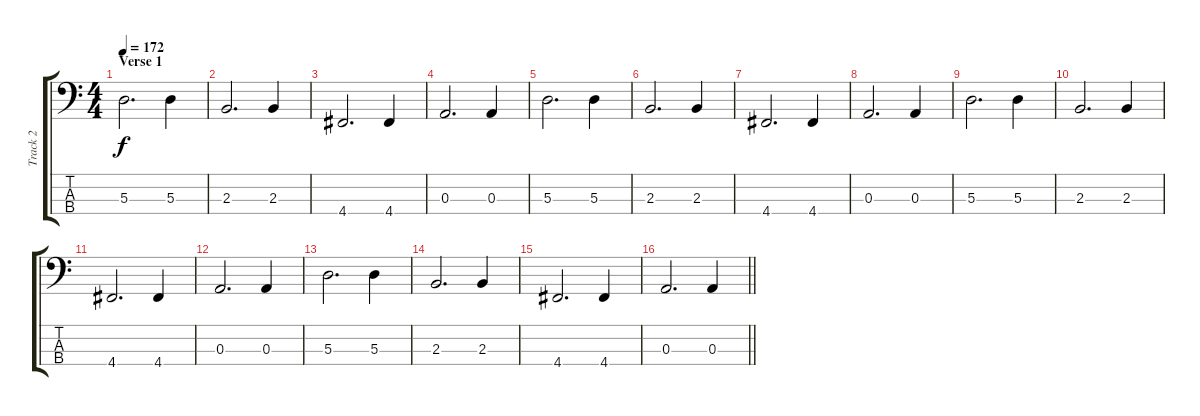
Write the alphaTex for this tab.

\track ("Track 2" "Track 2") {instrument electricbasspick}
\staff {score tabs}
\tuning (G2 D2 A1 D1) {hide}
\ts (4 4)
\section ("" "Verse 1")
\tempo 172
\clef f4
\ks c
5.3.2{d dy f} 5.3.4 |
2.3.2{d} 2.3.4 |
4.4.2{d} 4.4.4 |
0.3.2{d} 0.3.4 |
5.3.2{d} 5.3.4 |
2.3.2{d} 2.3.4 |
4.4.2{d} 4.4.4 |
0.3.2{d} 0.3.4 |
5.3.2{d} 5.3.4 |
2.3.2{d} 2.3.4 |
4.4.2{d} 4.4.4 |
0.3.2{d} 0.3.4 |
5.3.2{d} 5.3.4 |
2.3.2{d} 2.3.4 |
4.4.2{d} 4.4.4 |
\barLineRight lightlight
0.3.2{d} 0.3.4
